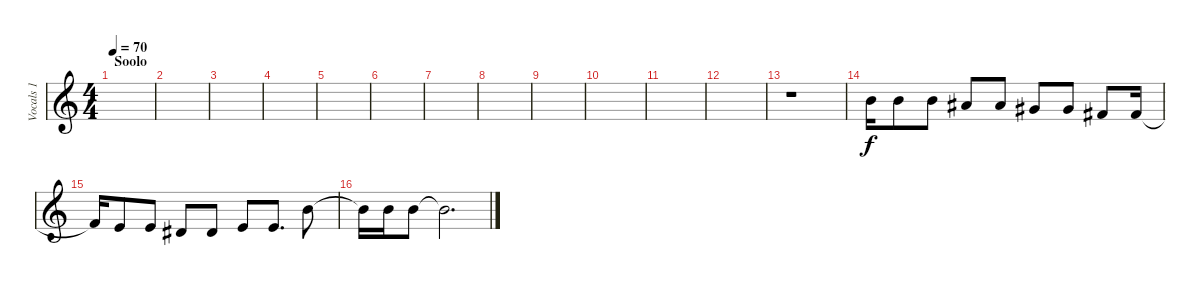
\track ("Vocals 1" "Vocals 1") {instrument flute}
\staff {score}
\tuning (E4 B3 G3 D3 A2 E2) {hide}
\ts (4 4)
\section ("" "Soolo")
\tempo 70
\clef g2
\ks c
|
|
|
|
|
|
|
|
|
|
|
|
r.1 |
7.1.16{volume 13 instrument flute} 7.1.8 7.1.8 6.1.8 6.1.8 4.1.8 4.1.8 2.1.8 2.1.16 |
2.1{t}.16 0.1.8 0.1.8 4.2.8 4.2.8 0.1.8 0.1.8{d} 7.1.8 |
7.1{t}.16 7.1.16 7.1.8 7.1{t}.2{d}
